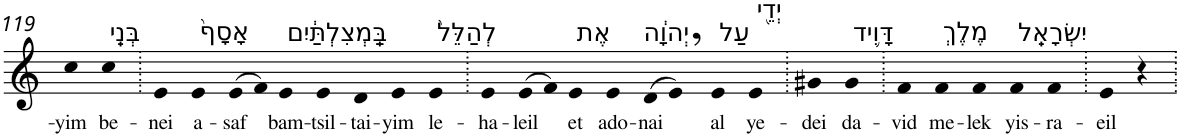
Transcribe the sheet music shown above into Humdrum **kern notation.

**kern	**text
*part1	*part1
*staff1	*staff1
*I"Piano	*
*I'Pno	*
!!LO:PB:g=z
*clefG2	*
*k[]	*
=119	=119
!	!LO:LY:b
4cc	-yim
!LO:TX:a:t=בְּנֵֽי	!
!	!LO:LY:b
4cc	be-
=120.	=120.
!	!LO:LY:b
4e	-nei
!LO:TX:a:t=אָסָף֙	!
!	!LO:LY:b
4e	a-
!	!LO:LY:b
(>8e	-saf
8f)	.
!LO:TX:a:t=בַּֽמְצִלְתַּ֔יִם	!
!	!LO:LY:b
4e	bam-
!	!LO:LY:b
4e	-tsil-
!	!LO:LY:b
4d	-tai-
!	!LO:LY:b
4e	-yim
!LO:TX:a:t=לְהַלֵּל֙	!
!	!LO:LY:b
4e	le-
=121.	=121.
!	!LO:LY:b
4e	-ha-
!	!LO:LY:b
(>8e	-leil
8f)	.
!LO:TX:a:t=אֶת	!
!	!LO:LY:b
4e	et
!LO:TX:a:t=יְהוָ֔ה	!
!	!LO:LY:b
4e	ado-
!	!LO:LY:b
(>8d	-nai
8e,)	.
!LO:TX:a:t=עַל	!
!	!LO:LY:b
4e	al
!LO:TX:a:t=יְדֵ֖י	!
!	!LO:LY:b
4e	ye-
=122.	=122.
!	!LO:LY:b
4g#X	-dei
!LO:TX:a:t=דָּוִ֥יד	!
!	!LO:LY:b
4g#	da-
=123.	=123.
!	!LO:LY:b
4f	-vid
!LO:TX:a:t=מֶלֶךְ	!
!	!LO:LY:b
4f	me-
!	!LO:LY:b
4f	-lek
!LO:TX:a:t=יִשְׂרָאֵֽל	!
!	!LO:LY:b
4f	yis-
!	!LO:LY:b
4f	-ra-
=124.	=124.
!	!LO:LY:b
4e	-eil
4r	.
=.	=.
*-	*-
